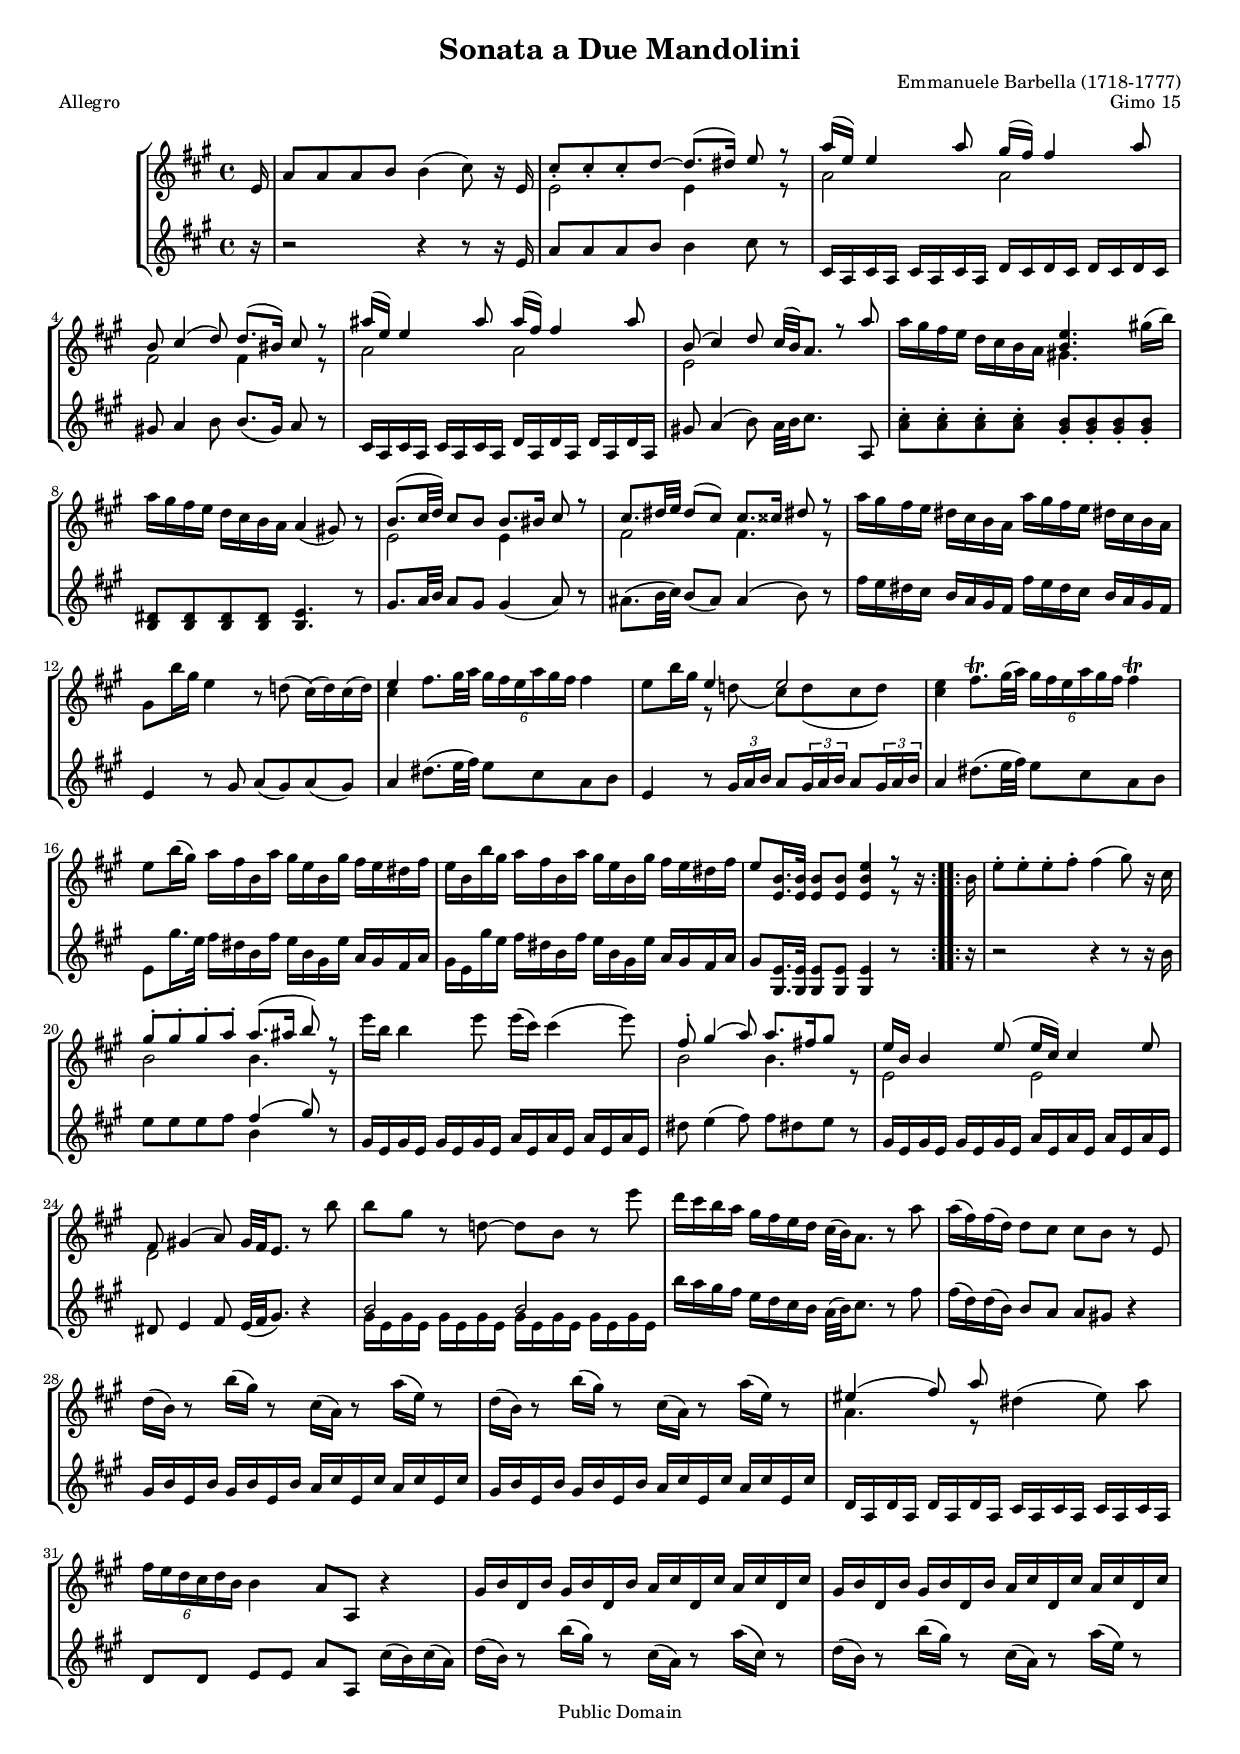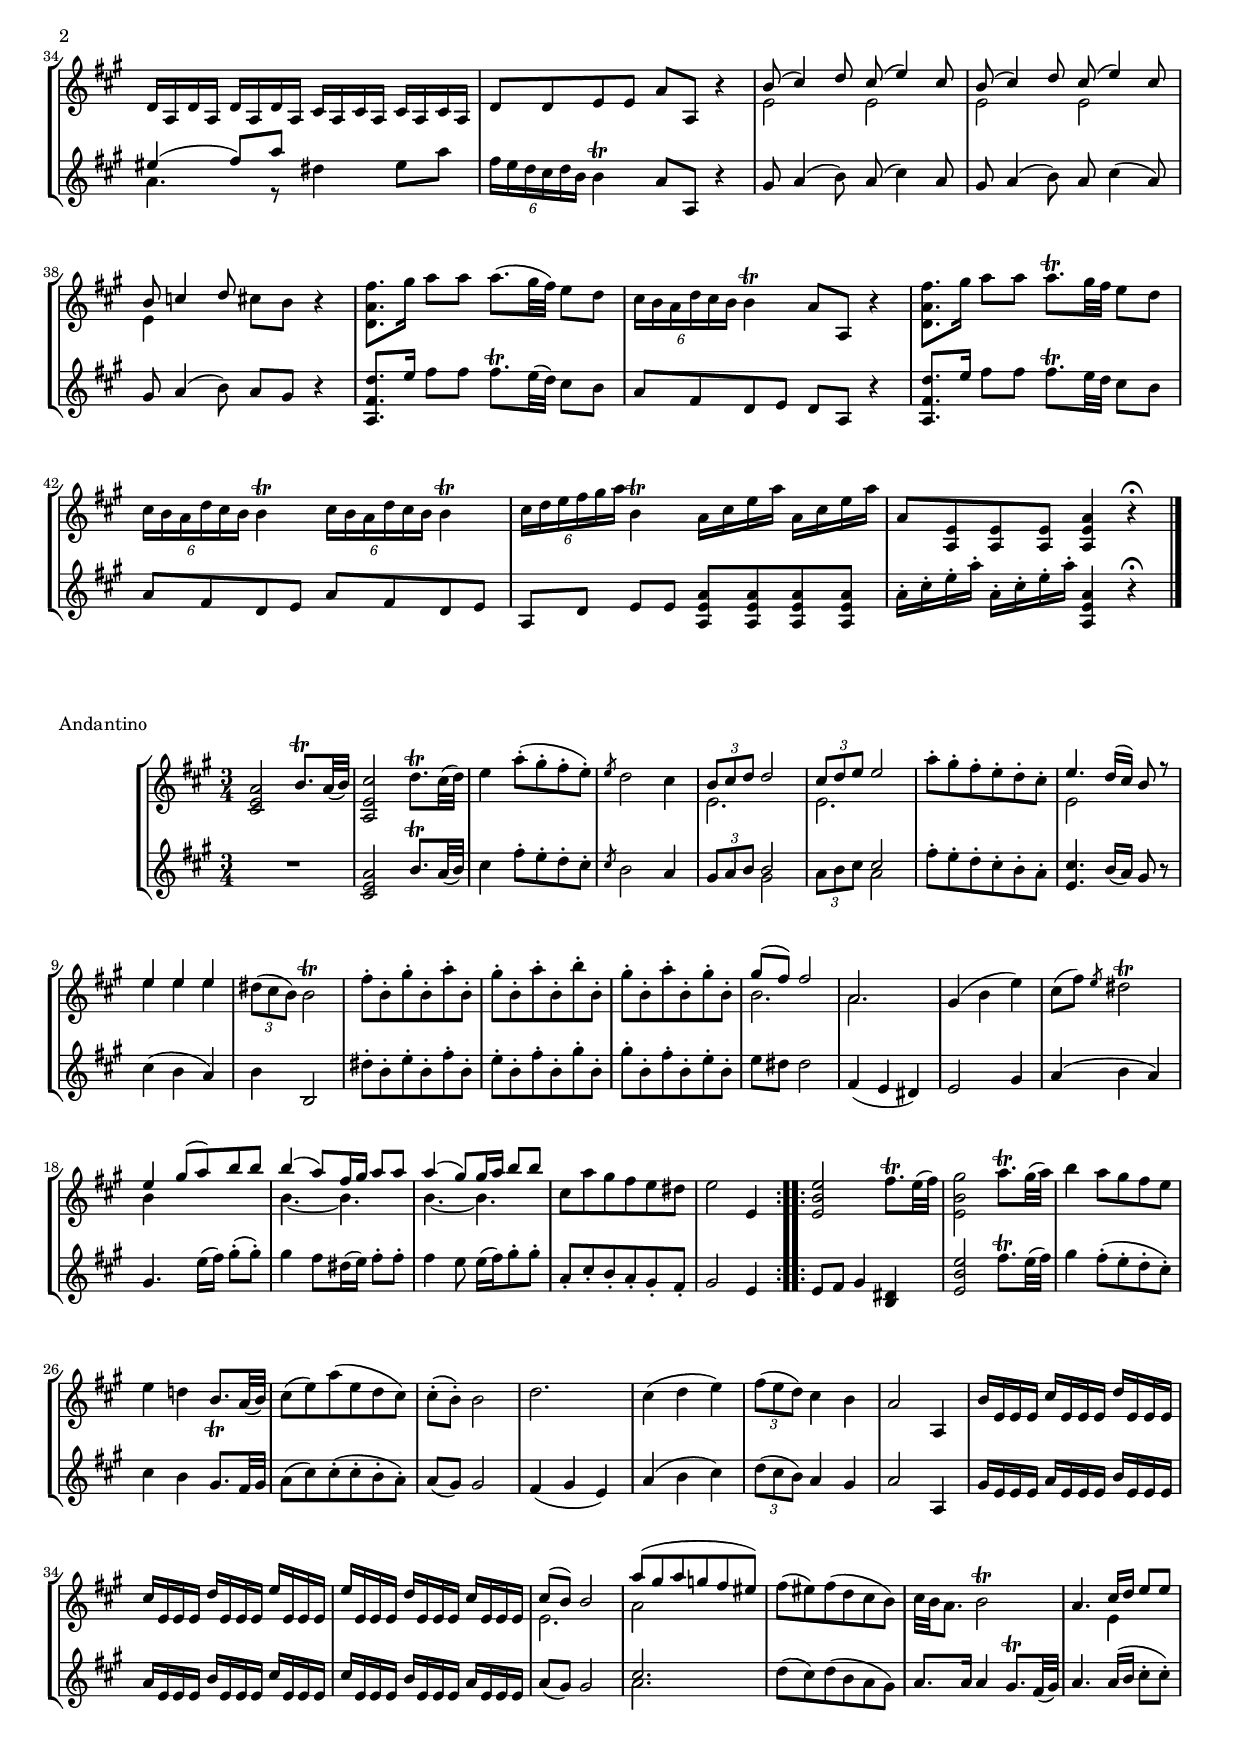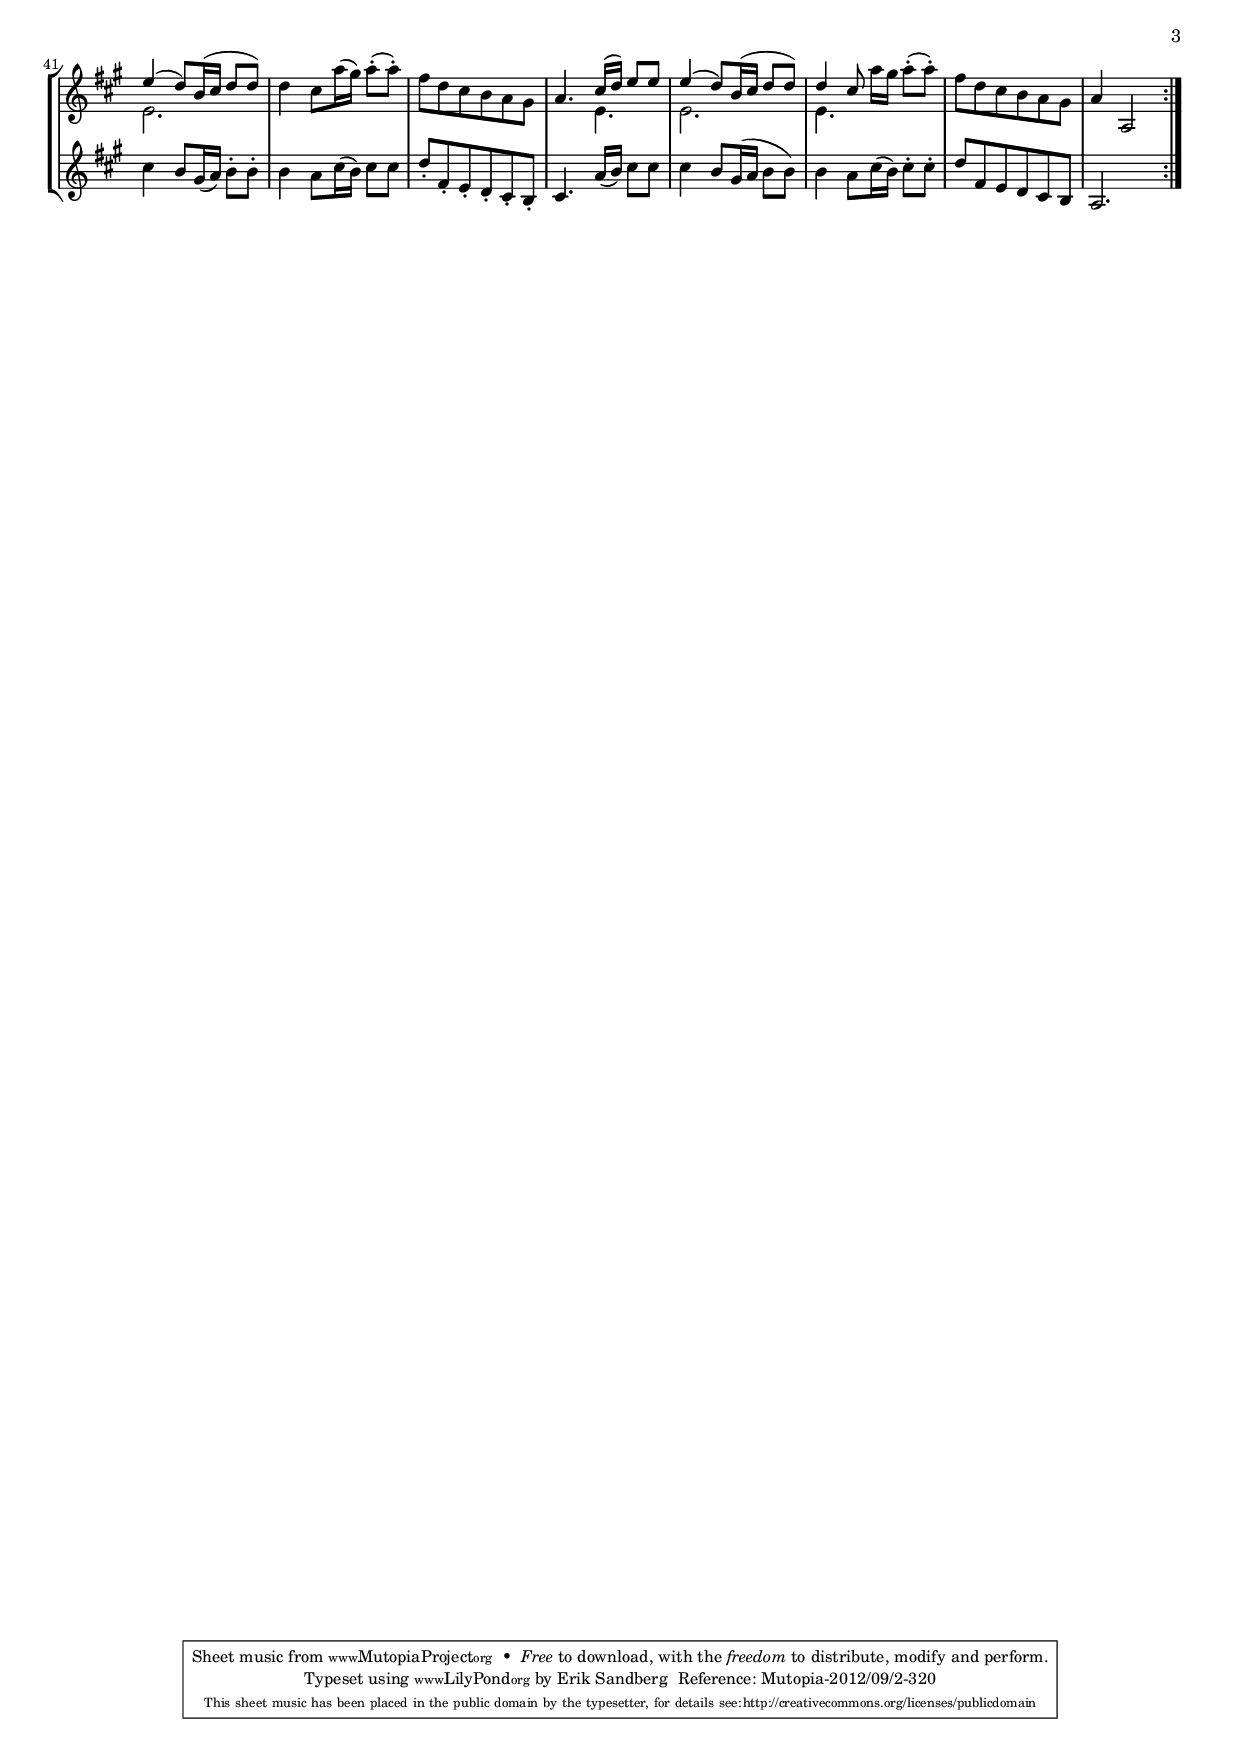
\version "2.16.0"

Instrument = ""
\version "2.16.0"

\header {
  title ="Sonata a Due Mandolini"
  composer = "Emmanuele Barbella (1718-1777)"
  instrument = \Instrument
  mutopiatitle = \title
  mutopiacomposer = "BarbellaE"
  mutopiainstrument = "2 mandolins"
  date = "c.1760"
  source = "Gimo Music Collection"
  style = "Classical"
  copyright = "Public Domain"
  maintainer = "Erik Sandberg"
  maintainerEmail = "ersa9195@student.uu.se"
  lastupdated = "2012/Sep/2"

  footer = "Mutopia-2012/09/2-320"
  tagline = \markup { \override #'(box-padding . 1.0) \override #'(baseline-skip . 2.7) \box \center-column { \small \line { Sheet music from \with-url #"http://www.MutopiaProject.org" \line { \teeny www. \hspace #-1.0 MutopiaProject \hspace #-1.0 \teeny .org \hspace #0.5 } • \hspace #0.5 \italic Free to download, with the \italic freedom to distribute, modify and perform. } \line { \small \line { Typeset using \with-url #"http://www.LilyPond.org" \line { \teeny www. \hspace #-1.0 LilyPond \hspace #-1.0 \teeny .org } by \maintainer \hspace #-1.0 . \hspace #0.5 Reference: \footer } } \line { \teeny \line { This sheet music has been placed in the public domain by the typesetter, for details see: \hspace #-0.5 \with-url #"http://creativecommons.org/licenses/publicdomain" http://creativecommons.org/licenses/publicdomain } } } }
}

\version "2.16.0"

%Note: This work has 3 different sources, Gimo 15, Gimo 16 and Gimo 17.
%I will call these [15], [16] and [17], respectively.

IMandI =  \relative c' {
  \clef "treble"
  \key a\major
  \time 4/4

  \repeat "volta" 2 {
  \partial 16 e16 |
  %1 page 2 Note: No slur in [17]
  a8 a a b b4(  cis8) r16 e, |
  <<{cis'8_. cis_. cis_. d~ d8.(  dis16) e8 r} \\ {e,2 e4 s8 r}>> |
  <<{a'16(  e) e4 a8 gis16(  fis) fis4 a8} \\ {a,2 a}>> |
  %4 Note: cis4(  d8) was cis4 d8 in [17]
  <<{b8 cis4(  d8) d8.(  bis16) cis8 r} \\ {fis,2 fis4 s8 r}>> |
  <<{ais'16(  e) e4 ais8 ais16(  fis) fis4 ais8} \\ {a,2 a}>> |
  <<{b8(  cis4) d8 cis32(  b) a8. r8 a'} \\ e,2>> |
  %7
  a'16 gis fis e d cis b a <<e'4. b \\ gis!>> gis'!16(  b) |
  %8 Note: the a4 looks a bit like an a4_- in [15]
  a gis fis e d cis b a a4(  gis!8) r | 
  %9 Note: {e,2 e4} was {e,2 e4 s8 r} in [15]
  <<{b8.( cis32  d) cis8 b b8. bis16 cis8 r} \\ {e,2 e4}>> |
  %10 Note: cisis looks like cis!. dis!8 was dis8 in [15].
  <<{cis'8. dis32 e dis8(  cis) cis8. cisis16 dis!8 r} \\ {fis,2 fis4. r8}>> |
  %11
  a'16 gis fis e dis cis b a a' gis fis e dis! cis b a |
  %12 Note: d!8( cis16) was d!8 cis16 in [16]
  gis8 b'16 gis e4 r8 d!8(  cis16)(  d) cis(  d) |
  <<e4 \\ cis>> fis8. gis32 a \times 4/6 {gis16 fis e a gis fis} fis4 |
  e8 b'16 gis <<{e4 e2} \\ {r8 d!(  cis) d( cis  d)}>> |
  %15 Note:  fis8.[^trill gis32( a)] was  fis8.[ gis32 a] in 16
  <e cis>4 fis8.^\trill gis32(  a) \times 4/6 {gis16 fis e a gis fis} fis4^\trill |
  e8 b'16(  gis) a fis b, a' gis e b gis' fis e dis fis |
  e b b' gis a fis b, a' gis e b gis' fis e dis fis |
  e8 <b e,>16. q32 q8 q <e b e,>4 <<r8 \\ r>> r16
  }

  \repeat "volta" 2 {
  b16 |
  %19
  e8^. e^. e^. fis^. fis4(  gis8) r16 cis, |
  <<{gis'8-. gis-. gis-. a-. a8.( ais16  b8) r} \\ {b,2 b4. r8}>> |
  e'16 b b4 e8 e16(  cis) cis4(  e8) |
  %22 Note:  a8.[ fis16 g] is  a8[ fis g] in [16]. b4. is b4 in [15],[16],[17]
  <<{fis,8-. gis4(  a8)  a8.[ fis!16 gis8]} \\ {b,2 b4. r8}>> |
  %23 Note: "e2, e" is left out in [16]
  <<{e16 b b4 e8( e16  cis) cis4 e8} \\ {e,2 e}>> |
  %24 page 3
  <<{fis8 gis!4(  a8)} \\ d,2>> gis32 fis e8. r8 b'' |
  %25 Note: the second r is r8. in [15],[17], which is probably just a mistake.
  b gis r d!~ d b r8 e' |
  d16 cis b a gis fis e d cis32(  b) a8. r8 a' |
  a16(  fis) fis(  d) d8 cis cis b r e, |
  d'16(  b) r8 b'16(  gis) r8 cis,16(  a) r8 a'16(  e) r8 |
  %29 Note: "b'16( )gis r8" was left out in [15],[16],[17]. All slurs were left out in [16]
  d16(  b) r8 b'16(  gis) r8 cis,16(  a) r8 a'16(  e) r8 |
  %30 Note: {a,4. r8} was {a,4. <<r8 \\ r>>} in [15],[17]
  <<{eis4(  fis8)\noBeam  a} \\ {a,4. r8}>> dis4(  eis8)\noBeam  a |
  \times 4/6 {fis16 e d cis d b} b4 a8 a, r4 |
  gis'16 b d, b' gis b d, b' a cis d, cis' a cis d, cis' |
  gis16 b d, b' gis b d, b' a cis d, cis' a cis d, cis' |
  d, a d a d a d a cis a cis a cis a cis a |
  d8 d e e a a, r4 |
  <<{b'8(  cis4) d8 cis(  e4) cis8} \\ {e,2 e}>> |
  <<{b'8(  cis4) d8 cis(  e4) cis8} \\ {e,2 e}>> |
  <<{b'8 c4 d8} \\ {e,4}>> cis'8 b r4 |
  <fis' a, d,>8. gis16 a8 a a8.( gis32  fis) e8 d |
  \times 4/6 {cis16 b a d cis b} b4^\trill a8 a, r4 |
  %41 Note: the trill is not present in [16]
  <fis'' a, d,>8. gis16 a8 a a8.^\trill gis32 fis e8 d |
  \times 4/6 {cis16 b a d cis b} b4^\trill \times 4/6 {cis16 b a d cis b} b4^\trill |
  \times 4/6 {cis16 d e fis gis a} b,4^\trill a16 cis e a a, cis e a |
  a,8 <e a,> <e a,> <e a,> <a e a,>4 r4^\fermata \bar "|."
  }
}

\version "2.16.0"

%Note: This work has 3 different sources, Gimo 15, Gimo 16 and Gimo 17.
%I will call these [15], [16] and [17], respectively.

IMandII =  \relative c' {
  \clef "treble"
  \key a\major
  \time 4/4

  \repeat "volta" 2 {
  \partial 16 r16 |
  %1 page 2
  r2 r4 r8 r16 e |
  a8 a a b b4 cis8 r |
  cis,16 a cis a cis a cis a d cis d cis d cis d cis |
  gis'!8 a4 b8 b8.(  gis16) a8 r |
  cis,16 a cis a cis a cis a d a d a d a d a |
  gis'!8 a4(  b8) a32 b cis8. s8 a,8 |
  <<{cis'8-. cis-. cis-. cis-. b-. b-. b-. b-.} {a a a a gis gis gis gis}>>
  <<{dis dis dis dis e4. r8} {b8 b b b b4. r8}>> |
  gis'8. a32 b a8 gis gis4(  a8) r |
  ais8.( b32  cis) b8(  ais) ais4(  b8) r |
  fis'16 e dis cis b a gis fis fis' e dis cis b a gis fis |
  e4 r8 gis a(  gis) a(  gis) |
  a4 dis8.( e32  fis) e8 cis a b |
  e,4 r8 \times 2/3 {gis16 a b} a8 \times 2/3 {gis16 a b} a8 \times 2/3 {gis16 a b} |
  a4 dis8.( e32  fis) e8 cis a b | 
  e, gis'16. e32 fis16 dis b fis' e b gis e' a, gis fis a |
  gis e gis' e fis dis b fis' e b gis e' a, gis fis a |
  gis8 <e gis,>16. q32 q8 q q4 r8 s16
  }

  \repeat "volta" 2 {
  r16 |
  %19
  r2 r4 r8 r16 b' |
  e8 e e fis <<{fis4(  gis8)} \\ b,4>> r8 |
  gis16 e gis e gis e gis e a e a e a e a e |
  dis'8 e4(  fis8) fis dis! e r | 
  gis,16 e gis e gis e gis e a e a e a e a e |
  %24 page 3
  dis8 e4 fis8 e32( fis  gis8.) r4 | 
  <<{b2 b} \\ {gis16 e gis e gis e gis e gis e gis e gis e gis e}>> |
  b'' a gis fis e d cis b a32(  b) cis8. r8 fis |
  fis16(  d) d(  b) b8 a a gis! r4 |
  gis16 b e, b' gis b e, b' a cis e, cis' a cis e, cis' |
  gis b e, b' gis b e, b' a cis e, cis' a cis e, cis' |
  d, a d a d a d a cis a cis a cis a cis a |
   d8[ d]  e[ e] a a, cis'16(  b) cis(  a) |
  %32 Note: d16(  b) was d8(  b) in [15],[16],[17]
  d16(  b) r8 b'16(  gis) r8 cis,16(  a) r8 a'16(  cis,) r8 |
  d16(  b) r8 b'16(  gis) r8 cis,16(  a) r8 a'16(  e) r8 |
  %34 Note: The a8:s were a4:s in [15],[16],[17]
  <<{eis4(  fis8) a8} \\ {a,4. r8}>> dis4 eis8 a8 |
  \times 4/6 {fis16 e d cis d b} b4^\trill a8 a, r4 |
  gis'8 a4(  b8) a(  cis4) a8 |
  gis8 a4(  b8) a cis4(  a8) |
  gis8 a4(  b8) a gis r4 |
  <d' fis, a,>8. e16 fis8 fis fis8.^\trill e32(  d) cis8 b |
  a fis d e d a r4 |
  <d' fis, a,>8. e16 fis8 fis fis8.^\trill e32 d cis8 b |
  a fis d e a fis d e |
   a,[ d]  e[ e] <a e a,> <a e a,> <a e a,> <a e a,> |
  %44
  a16-. cis-. e-. a-. a,-. cis-. e-. a-. <a, e a,>4 r4^\fermata \bar "|."
  }
}

\version "2.16.0"

%Note: This work has 3 different sources, Gimo 15, Gimo 16 and Gimo 17.
%I will call these [15], [16] and [17], respectively.

IIMandI =  \relative c'' {
  \clef "treble"
  \key a\major
  \time 3/4

  \repeat "volta" 2 {
  %1 page 4
  <a e cis>2 b8.^\trill a32(  b) |
  <cis e, a,>2 d8.^\trill cis32(  d) |
  e4 a8-.( gis-. fis-.  e)-. |
  \slashedGrace e8 d2 cis4 |
  <<{\times 2/3 {b8 cis d} d2} \\ e,2.>> |
  <<{\times 2/3 {cis'8 d e} e2} \\ e,2.>> |
  %7
  a'8-. gis-. fis-. e-. d-. cis-. |
  <<{e4. d16(  cis) b8 r} \\ e,2>> | 
  <<{e'4 e e} \\ {e e e}>>
  \times 2/3 {dis8( cis  b)} b2^\trill |
  fis'8-. b,-. gis'-. b,-. a'-. b,-. |
  gis'-. b,-. a'-. b,-. b'-. b,-.  |
  gis'-. b,-. a'-. b,-. gis'-. b,-. |
  %14
  <<{gis'8(  fis) fis2} \\ b,2.>> |
  <<a2. \\ a>> |
  gis4( b  e) |
  cis8(  fis) \slashedGrace e dis2^\trill |
  <<{e4 gis8(  a) b b} \\ b,4>> |
  <<{b'4(  a8) fis16 gis a8 a} \\ {b,4. ~ b}>> |
  <<{a'4(  gis8) gis16 a b8 b} \\ {b,4. ~ b}>> |
  cis8 a' gis fis e dis |
  e2 e,4
  }

  \repeat "volta" 2 {
  %23
  <e' b e,>2 fis8.^\trill e32( fis) |
  %24 page 5  
  <gis b, e,>2 a8.^\trill gis32(  a) |
  b4 a8 gis fis e |
  e4 d! b8._\trill a32(  b) |
  cis8(  e) a( e d  cis) |
  cis-.(  b)-. b2 |
  d2. |
  %30
  cis4( d  e) |
  \times 2/3 {fis8( e  d)} cis4 b |
  a2 a,4 |
  b'16 e, e e cis' e, e e d' e, e e |
  cis' e, e e d' e, e e e' e, e e |
  e' e, e e d' e, e e cis' e, e e |
  <<{cis'8(  b) b2} \\ e,2.>> |
  <<{a'8( gis a g fis  eis)} \\ a,2>>
  %38
  fis'8(  eis) fis( d cis  b) |
  cis32 b a8. b2^\trill |
  a4. <<{cis16 d e8 e} \\ e,4>> |
  <<{e'4(  d8) b16( cis d8  d)} \\ e,2.>> |
  d'4 cis8 a'16(  gis) a8-.(  a)-. |
  fis d cis b a gis |
  a4. <<{cis16(  d) e8 e} \\ e,4.>> |
  <<{e'4(  d8) b16( cis d8  d)} \\ e,2.>> |
  <<{d'4 cis8} \\ e,4.>> a'16 gis a8-.(  a)-. |
  fis d cis b a gis |
  %48
  a4 a,2
  }
}

\version "2.16.0"

%Note: This work has 3 different sources, Gimo 15, Gimo 16 and Gimo 17.
%I will call these [15], [16] and [17], respectively.

IIMandII =  \relative c'' {
  \clef "treble"
  \key a\major
  \time 3/4

  \repeat "volta" 2 {
  %1 page 4
  R2. |
  <a e cis>2 b8.^\trill a32(  b) |
  cis4 fis8-. e-. d-. cis-. |
  \slashedGrace cis8 b2 a4 |
  \times 2/3 {gis8 a b} <<b2 \\ gis>> |
  \times 2/3 {a8 b cis} <<cis2 \\ a>> |
  fis'8-. e-. d-. cis-. b-. a-. |
  %8
  <cis e,>4. b16(  a) gis8 r |
  cis4( b  a) |
  b b,2 |
  dis'8-. b-. e-. b-. fis'-. b,-. |
  e-. b-. fis'-. b,-. gis'-. b,-. |
  gis'-. b,-. fis'-. b,-. e-. b-. |
  e dis dis2 |
  fis,4( e  dis) |
  e2 gis4 |
  a( b  a) |
  gis4. e'16(  fis) gis8-.(  gis)-. |
  gis4 fis8 dis16(  e) fis8-. fis-. |
  fis4 e8  e16[(  fis) gis8-. gis-.] |
  a,-. cis-. b-. a-. gis-. fis-. |
  gis2 e4 |
  }
  \repeat "volta" 2 {
  %23
  e8 fis gis4 <dis b> |
  %24 page 5
  <e' b e,>2 fis8.^\trill e32( fis) |
  gis4 fis8-.( e-. d-.  cis)-. |
  cis4 b  gis8. fis32 gis |
  a8(  cis) cis-.( cis-. b-.  a)-. |
  a8(  gis) gis2 |
  fis4( gis  e) |
  a( b  cis) |
  \times 2/3 {d8( cis  b)} a4 gis |
  a2 a,4 |
  gis'16 e e e a e e e b' e, e e |
  a e e e b' e, e e cis' e, e e |
  cis' e, e e b' e, e e a e e e |
  a8(  gis) gis2 |
  <<cis2. \\ a>> |
  d8(  cis) d( b a  gis) |
  a8. a16 a4 gis8.^\trill fis32(  gis) |
  a4. a16( b cis8-.  cis)-. |
  cis4 b8 gis16(  a) b8-. b-. |
  b4 a8 cis16(  b) cis8 cis |
  d-. fis,-. e-. d-. cis-. b-. |
  cis4. a'16(  b) cis8 cis |
  cis4 b8 gis16( a b8  b) |
  b4 a8 cis16(  b) cis8-. cis-. |
  d fis, e d cis b |
  a2.
  }
}


#(set-global-staff-size 16)

\score {
  \context StaffGroup <<
    \context Staff = I \IMandI
    \context Staff = II \IMandII
  >>
  \layout {}
  
  \midi {
    \tempo 4 = 100
    }


  \header { piece = "Allegro" opus = "Gimo 15"}
}

\score {
  \context StaffGroup <<
    \context Staff = I \IIMandI
    \context Staff = II \IIMandII
  >>
  \layout {}
  
  \midi {
    \tempo 4 = 144
    }


  \header { piece = "Andantino" }
}
